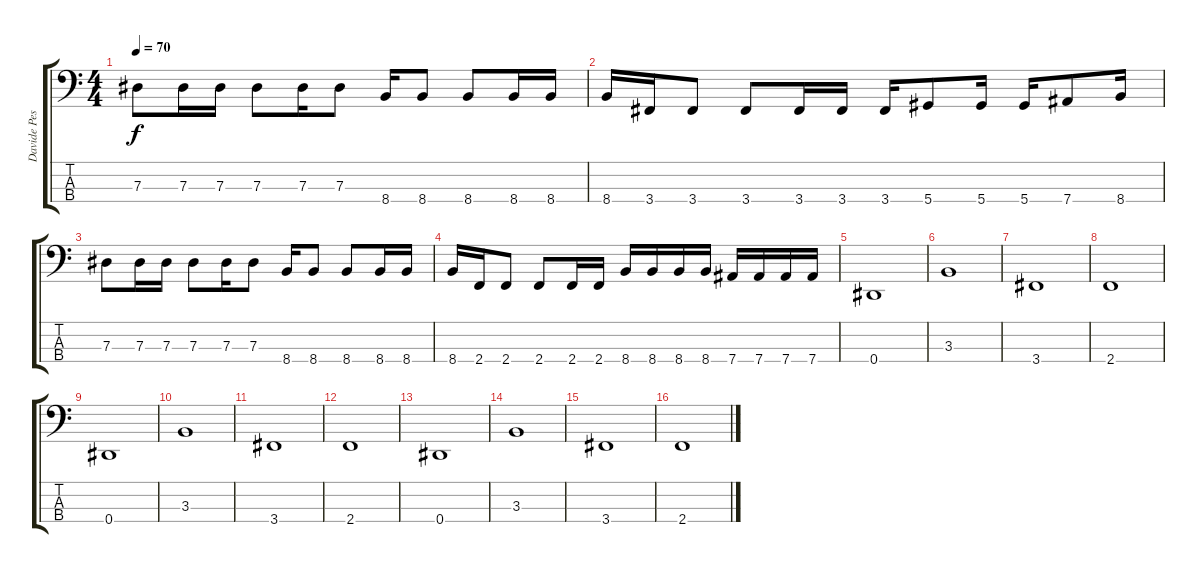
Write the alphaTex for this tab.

\track ("Davide Pesola" "Davide Pes") {instrument electricbassfinger}
\staff {score tabs}
\tuning (Gb2 Db2 Ab1 Eb1) {hide}
\ts (4 4)
\tempo 70
\clef f4
\ks c
7.3.8{dy f} 7.3.16 7.3.16 7.3.8 7.3.16 7.3.8 8.4.16 8.4.8 8.4.8 8.4.16 8.4.16 |
8.4.16 3.4.16 3.4.8 3.4.8 3.4.16 3.4.16 3.4.16 5.4.8 5.4.16 5.4.16 7.4.8 8.4.16 |
7.3.8 7.3.16 7.3.16 7.3.8 7.3.16 7.3.8 8.4.16 8.4.8 8.4.8 8.4.16 8.4.16 |
8.4.16 2.4.16 2.4.8 2.4.8 2.4.16 2.4.16 8.4.16 8.4.16 8.4.16 8.4.16 7.4.16 7.4.16 7.4.16 7.4.16 |
0.4.1 |
3.3.1 |
3.4.1 |
2.4.1 |
0.4.1 |
3.3.1 |
3.4.1 |
2.4.1 |
0.4.1 |
3.3.1 |
3.4.1 |
2.4.1
